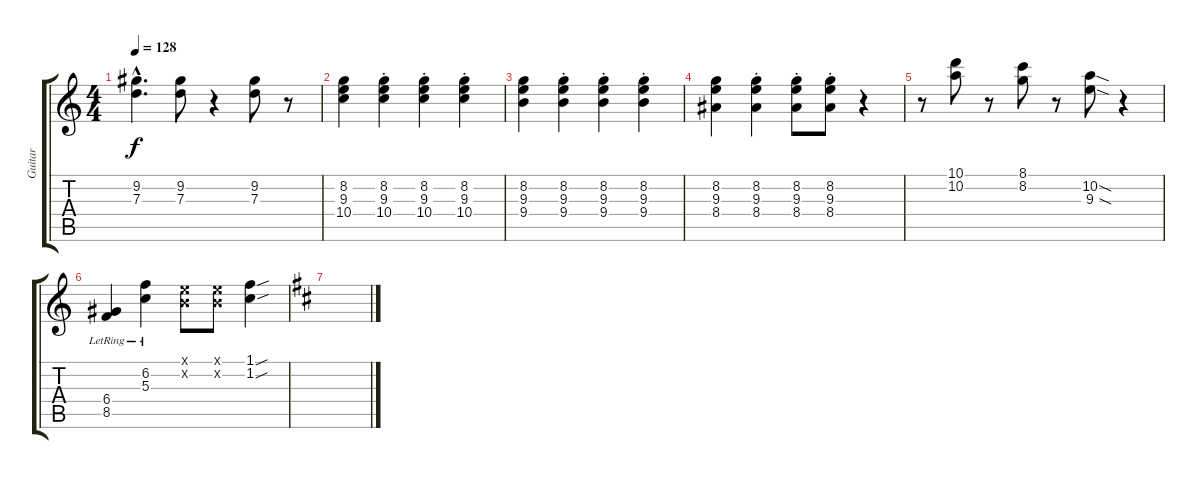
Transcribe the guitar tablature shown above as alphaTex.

\track ("Guitar" "Guitar") {instrument electricguitarclean}
\staff {score tabs}
\tuning (E4 B3 G3 D3 A2 E2) {hide}
\ts (4 4)
\tempo 128
\clef g2
\ks c
(9.2{hac t} 7.3{hac t}).4{d dy f} (9.2 7.3).8 r.4 (9.2 7.3).8 r.8 |
(8.2 9.3 10.4).4 (8.2{st} 9.3{st} 10.4{st}).4 (8.2{st} 9.3{st} 10.4{st}).4 (8.2{st} 9.3{st} 10.4{st}).4 |
(8.2 9.3 9.4).4 (8.2{st} 9.3{st} 9.4{st}).4 (8.2{st} 9.3{st} 9.4{st}).4 (8.2{st} 9.3{st} 9.4{st}).4 |
(8.2 9.3 8.4).4 (8.2{st} 9.3{st} 8.4{st}).4 (8.2{st} 9.3{st} 8.4{st}).8 (8.2{st} 9.3{st} 8.4{st}).8 r.4 |
r.8 (10.1 10.2).8 r.8 (8.1 8.2).8 r.8 (10.2{sod} 9.3{sod}).8 r.4 |
(6.4{lr} 8.5{lr}).4 (6.2{lr} 5.3{lr}).4 (0.1{x} 0.2{x}).8 (0.1{x} 0.2{x}).8 (1.1{sou} 1.2{sou}).4 |
\ks d
